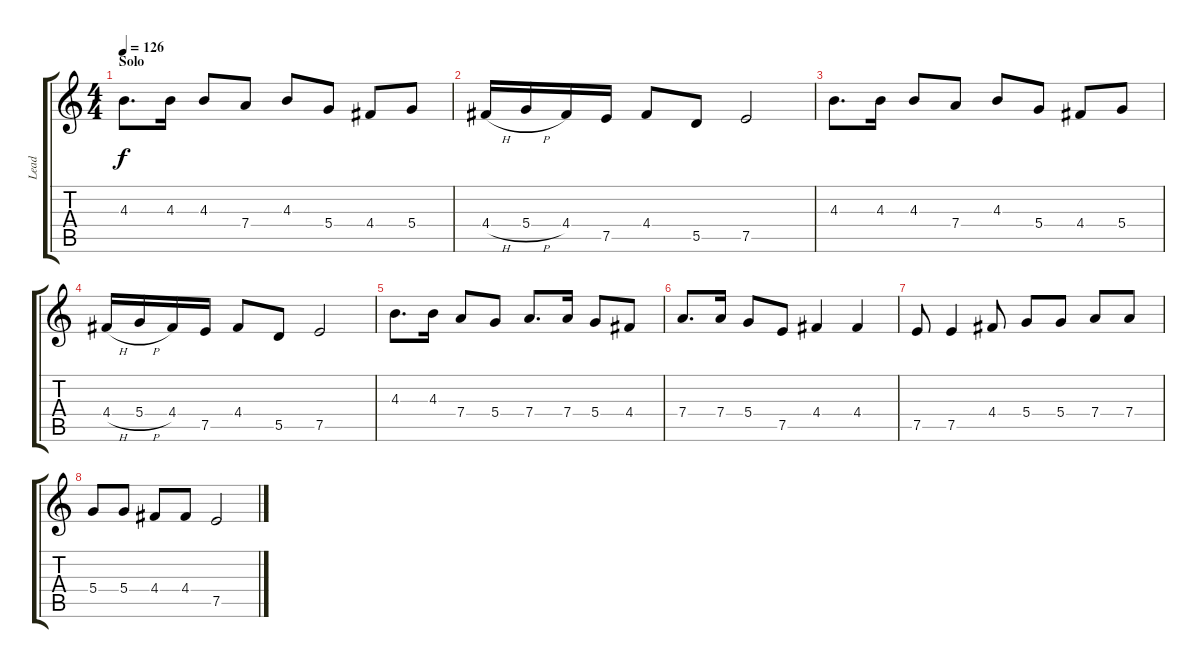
\track ("Lead" "Lead") {instrument distortionguitar}
\staff {score tabs}
\tuning (E4 B3 G3 D3 A2 E2) {hide}
\ts (4 4)
\section ("" "Solo")
\tempo 126
\clef g2
\ks c
4.3.8{d dy f volume 9 instrument distortionguitar} 4.3.16 4.3.8 7.4.8 4.3.8 5.4.8 4.4.8 5.4.8 |
4.4{h}.16 5.4{h}.16 4.4.16 7.5.16 4.4.8 5.5.8 7.5.2 |
4.3.8{d} 4.3.16 4.3.8 7.4.8 4.3.8 5.4.8 4.4.8 5.4.8 |
4.4{h}.16 5.4{h}.16 4.4.16 7.5.16 4.4.8 5.5.8 7.5.2 |
4.3.8{d} 4.3.16 7.4.8 5.4.8 7.4.8{d} 7.4.16 5.4.8 4.4.8 |
7.4.8{d} 7.4.16 5.4.8 7.5.8 4.4.4 4.4.4 |
7.5.8 7.5.4 4.4.8 5.4.8 5.4.8 7.4.8 7.4.8 |
5.4.8 5.4.8 4.4.8 4.4.8 7.5.2
